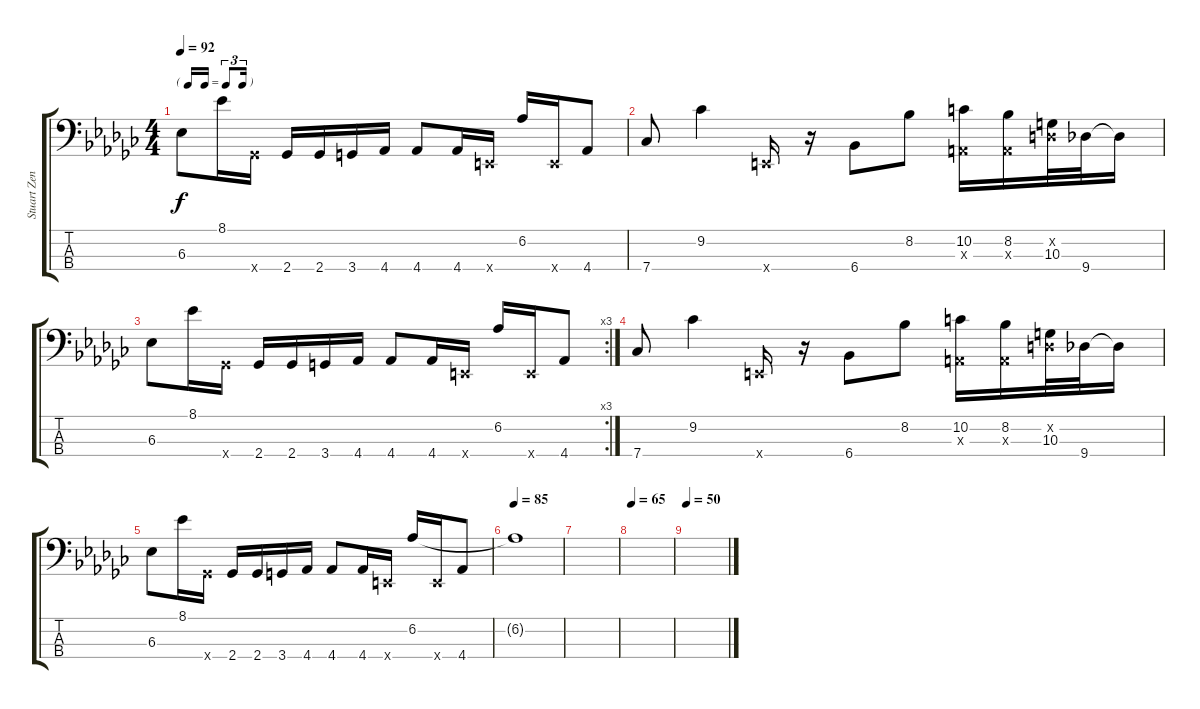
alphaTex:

\track ("Stuart Zender" "Stuart Zen") {instrument electricbassfinger}
\staff {score tabs}
\tuning (G2 D2 A1 E1) {hide}
\ts (4 4)
\tf triplet16th
\tempo 92
\clef f4
\ks ebminor
6.3.8{dy f instrument slapbass1} 8.1.16 2.4{x}.16 2.4.16{volume 16 instrument electricbassfinger} 2.4.16 3.4.16 4.4.16 4.4.8 4.4.16{instrument slapbass1} 0.4{x}.16 6.2.16 0.4{x}.16 4.4.8{volume 16 instrument electricbassfinger} |
7.4.8{instrument slapbass1} 9.2.4 0.4{x}.16 r.16 6.4.8 8.2.8 (10.2 0.3{x}).16 (8.2 0.3{x}).16 (0.2{x} 10.3).32 9.4.32{volume 16 instrument electricbassfinger} 9.4{t}.16 |
\rc 3
6.3.8{instrument slapbass1} 8.1.16 2.4{x}.16 2.4.16{volume 16 instrument electricbassfinger} 2.4.16 3.4.16 4.4.16 4.4.8 4.4.16{instrument slapbass1} 0.4{x}.16 6.2.16 0.4{x}.16 4.4.8{volume 16 instrument electricbassfinger} |
7.4.8{instrument slapbass1} 9.2.4 0.4{x}.16 r.16 6.4.8 8.2.8 (10.2 0.3{x}).16 (8.2 0.3{x}).16 (0.2{x} 10.3).32 9.4.32{volume 16 instrument electricbassfinger} 9.4{t}.16 |
6.3.8{instrument slapbass1} 8.1.16 2.4{x}.16 2.4.16{volume 16 instrument electricbassfinger} 2.4.16 3.4.16 4.4.16 4.4.8 4.4.16{instrument slapbass1} 0.4{x}.16 6.2.16 0.4{x}.16 4.4.8{volume 16 instrument electricbassfinger} |
\tempo 85
6.2{t}.1 |
|
\tempo 65
|
\tempo 50
